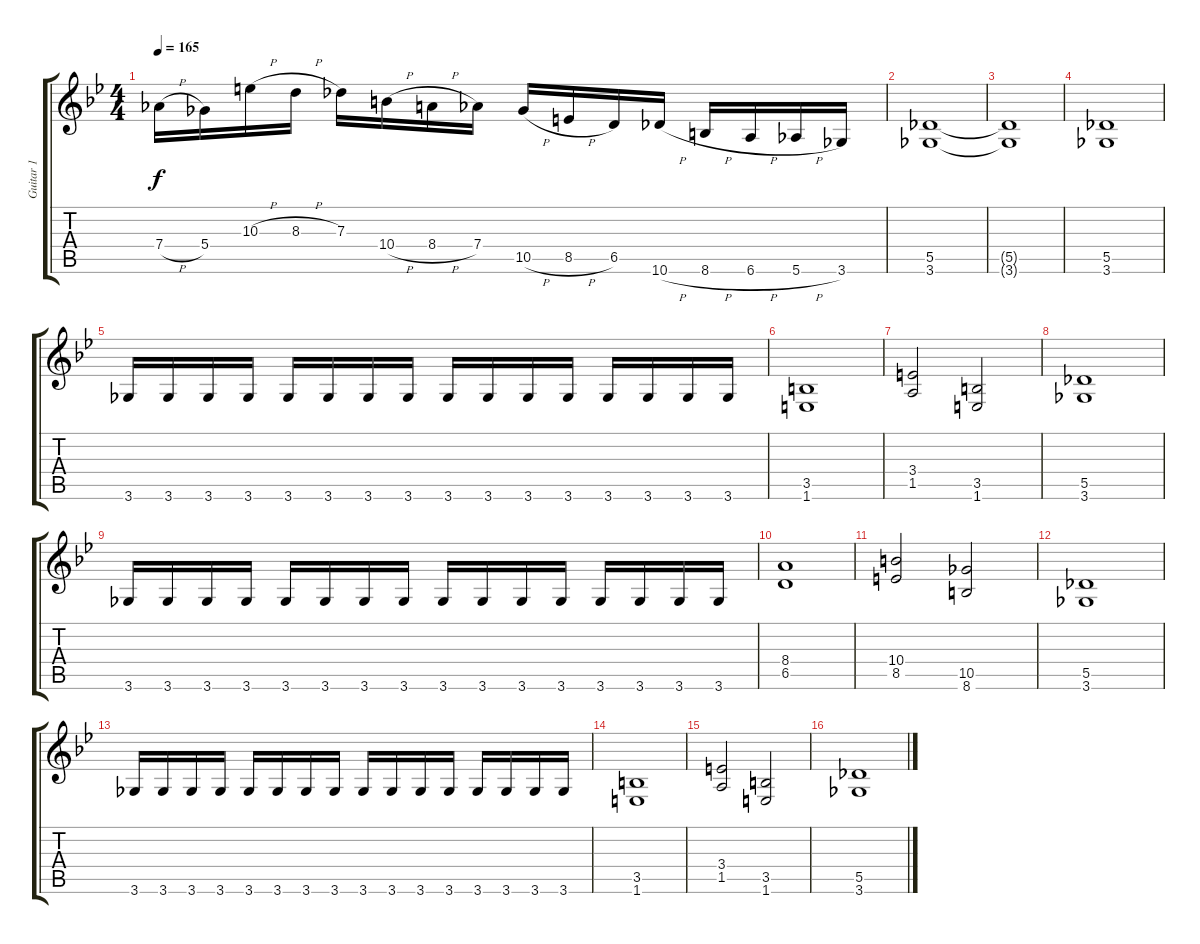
\track ("Guitar 1" "Guitar 1") {instrument overdrivenguitar}
\staff {score tabs}
\tuning (Eb4 Bb3 Gb3 Db3 Ab2 Eb2) {hide}
\ts (4 4)
\tempo 165
\clef g2
\ks bb
7.4{h}.16{dy f} 5.4.16 10.3{h}.16 8.3{h}.16 7.3.16 10.4{h}.16 8.4{h}.16 7.4.16 10.5{h}.16 8.5{h}.16 6.5.16 10.6{h}.16 8.6{h}.16 6.6{h}.16 5.6{h}.16 3.6.16 |
(5.5 3.6).1 |
(5.5{t} 3.6{t}).1 |
(5.5 3.6).1 |
3.6.16 3.6.16 3.6.16 3.6.16 3.6.16 3.6.16 3.6.16 3.6.16 3.6.16 3.6.16 3.6.16 3.6.16 3.6.16 3.6.16 3.6.16 3.6.16 |
(3.5 1.6).1 |
(3.4 1.5).2 (3.5 1.6).2 |
(5.5 3.6).1 |
3.6.16 3.6.16 3.6.16 3.6.16 3.6.16 3.6.16 3.6.16 3.6.16 3.6.16 3.6.16 3.6.16 3.6.16 3.6.16 3.6.16 3.6.16 3.6.16 |
(8.4 6.5).1 |
(10.4 8.5).2 (10.5 8.6).2 |
(5.5 3.6).1 |
3.6.16 3.6.16 3.6.16 3.6.16 3.6.16 3.6.16 3.6.16 3.6.16 3.6.16 3.6.16 3.6.16 3.6.16 3.6.16 3.6.16 3.6.16 3.6.16 |
(3.5 1.6).1 |
(3.4 1.5).2 (3.5 1.6).2 |
(5.5 3.6).1
